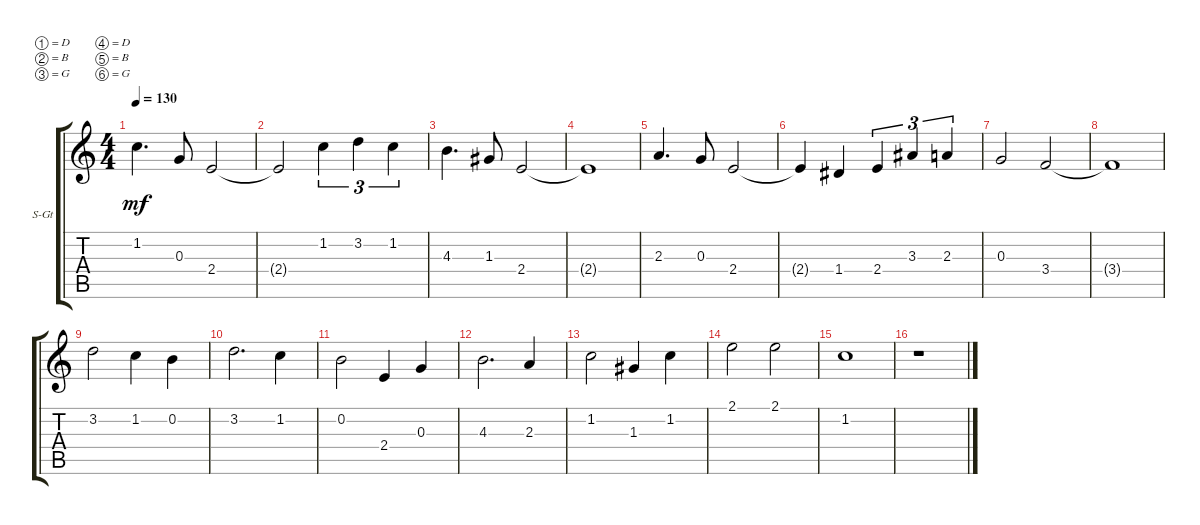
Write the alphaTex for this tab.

\defaultSystemsLayout 4
\bracketExtendMode groupsimilarinstruments
\firstSystemTrackNameOrientation horizontal
\otherSystemsTrackNameOrientation horizontal
\track ("Steel Guitar" "S-Gt") {instrument acousticguitarsteel}
\staff {score tabs}
\tuning (D4 B3 G3 D3 B2 G2)
\ts (4 4)
\tempo 130
\clef g2
\ks c
1.2.4{d dy mf} 0.3.8 2.4.2 |
2.4{t}.2 1.2.4{tu (3 2)} 3.2.4{tu (3 2)} 1.2.4{tu (3 2)} |
4.3.4{d} 1.3.8 2.4.2 |
2.4{t}.1 |
2.3.4{d} 0.3.8 2.4.2 |
2.4{t}.4 1.4.4 2.4.4{tu (3 2)} 3.3.4{tu (3 2)} 2.3.4{tu (3 2)} |
0.3.2 3.4.2 |
3.4{t}.1 |
3.2.2 1.2.4 0.2.4 |
3.2.2{d} 1.2.4 |
0.2.2 2.4.4 0.3.4 |
4.3.2{d} 2.3.4 |
1.2.2 1.3.4 1.2.4 |
2.1.2 2.1.2 |
1.2.1 |
r.1
